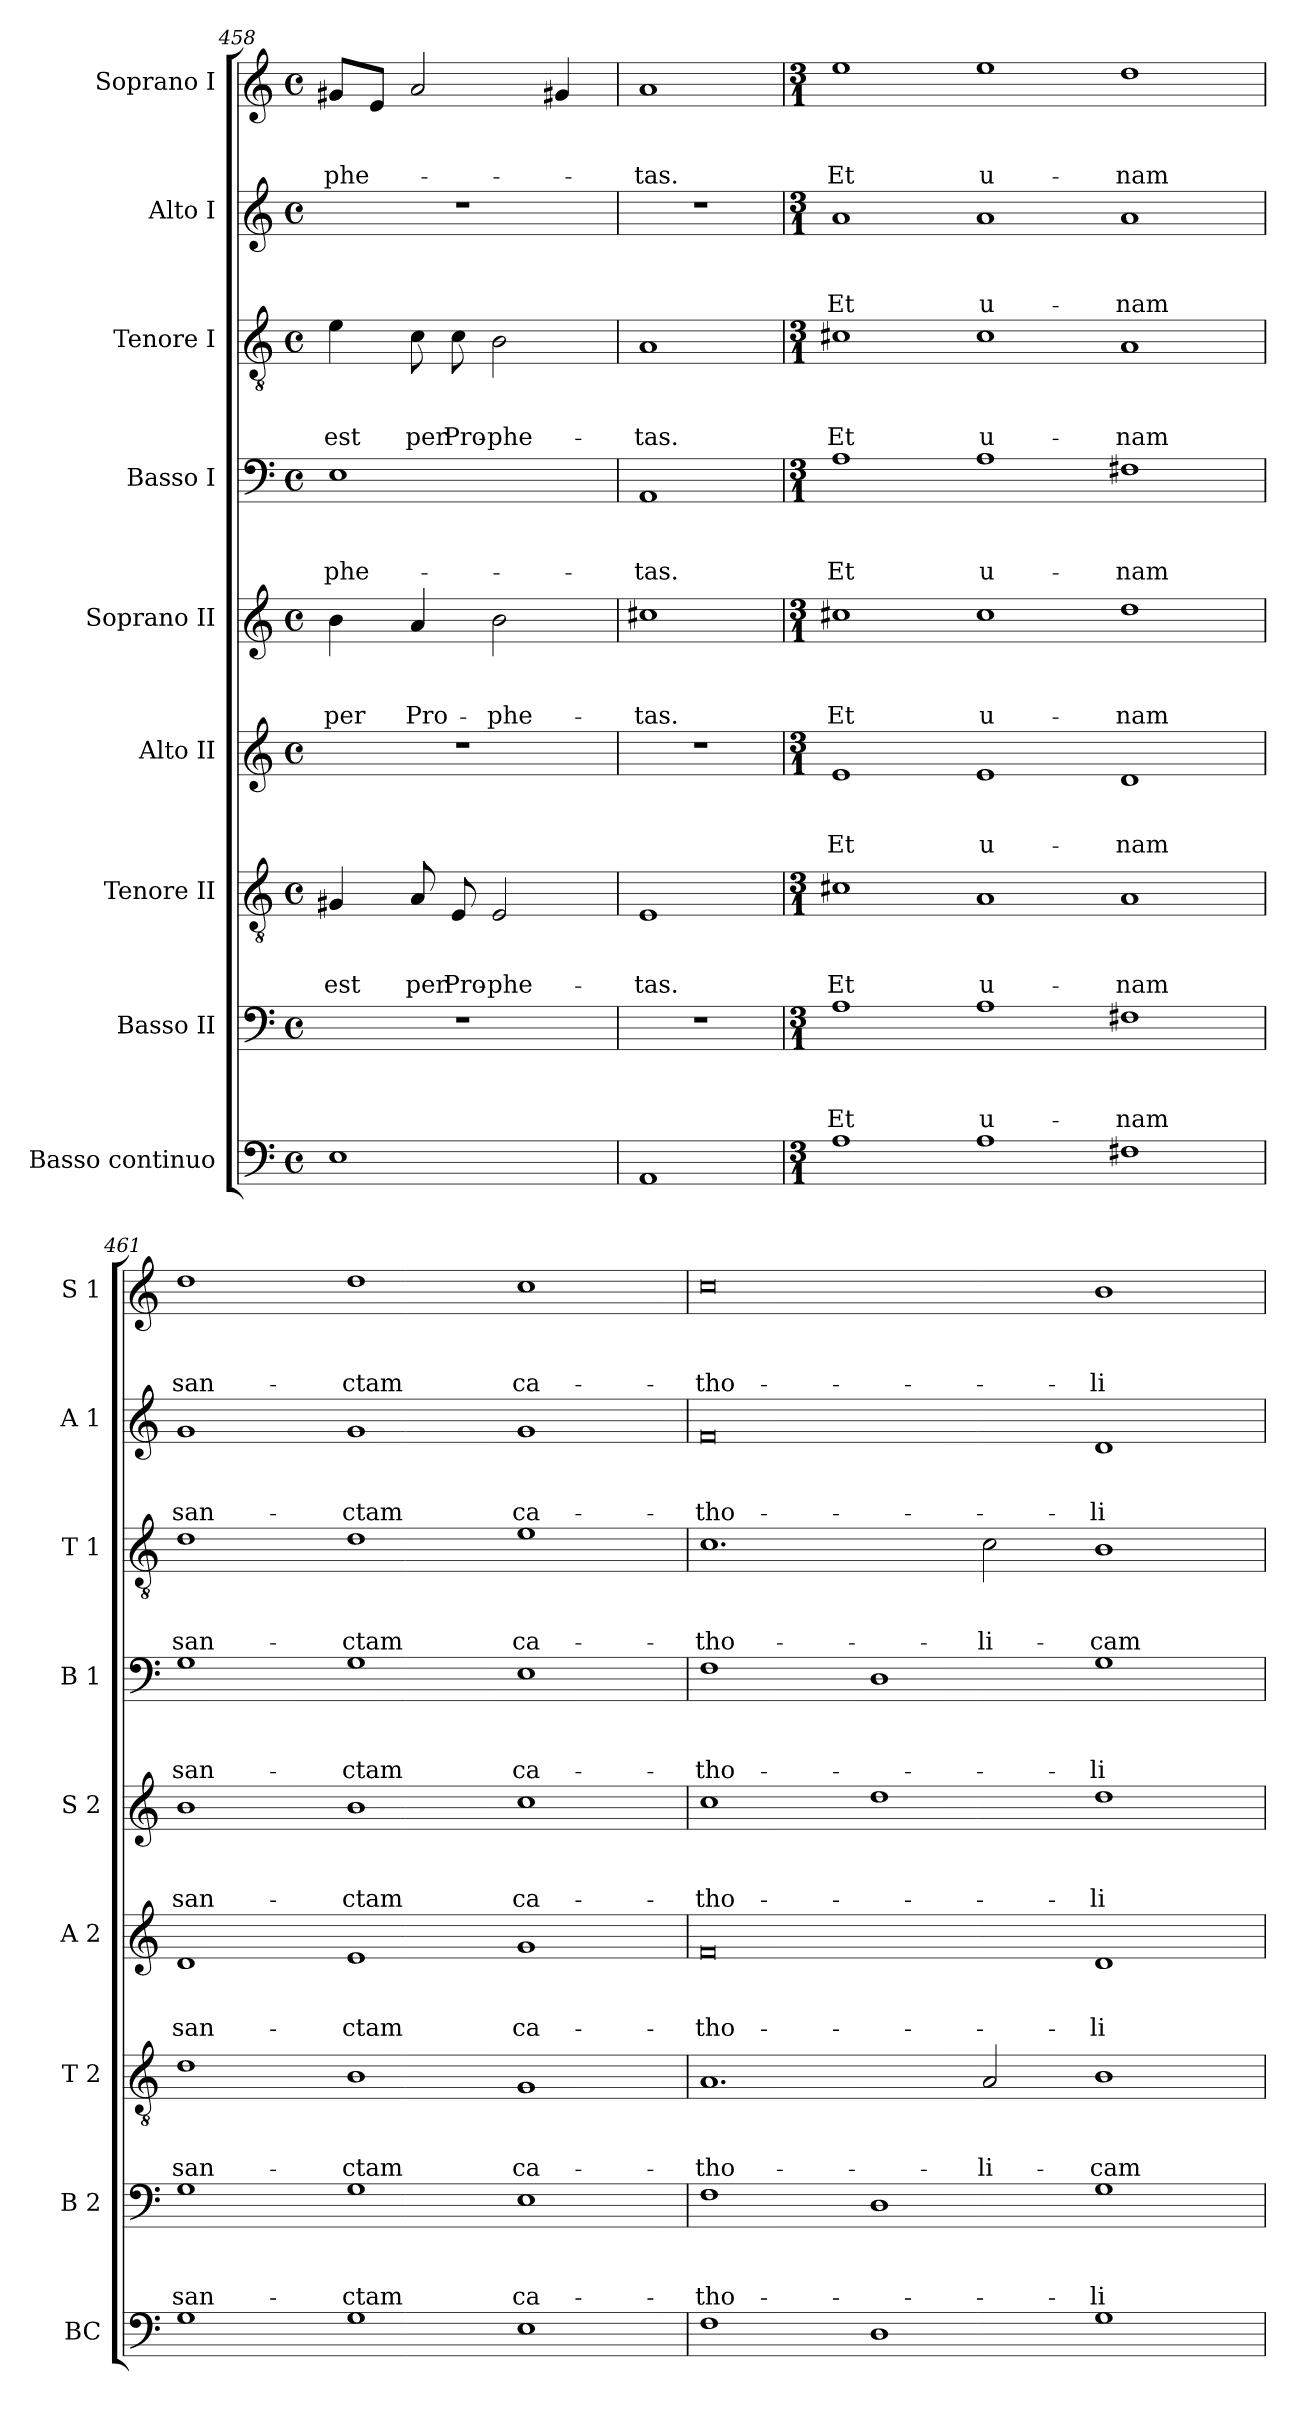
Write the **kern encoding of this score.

**kern	**kern	**text	**text	**text	**kern	**text	**text	**text	**kern	**text	**text	**text	**kern	**text	**text	**text	**kern	**text	**text	**text	**kern	**text	**text	**text	**kern	**text	**text	**text	**kern	**text	**text	**text
*part9	*part8	*part8	*part8	*part8	*part7	*part7	*part7	*part7	*part6	*part6	*part6	*part6	*part5	*part5	*part5	*part5	*part4	*part4	*part4	*part4	*part3	*part3	*part3	*part3	*part2	*part2	*part2	*part2	*part1	*part1	*part1	*part1
*staff9	*staff8	*staff8	*staff8	*staff8	*staff7	*staff7	*staff7	*staff7	*staff6	*staff6	*staff6	*staff6	*staff5	*staff5	*staff5	*staff5	*staff4	*staff4	*staff4	*staff4	*staff3	*staff3	*staff3	*staff3	*staff2	*staff2	*staff2	*staff2	*staff1	*staff1	*staff1	*staff1
*I"Basso continuo	*I"Basso II	*	*	*	*I"Tenore II	*	*	*	*I"Alto II	*	*	*	*I"Soprano II	*	*	*	*I"Basso I	*	*	*	*I"Tenore I	*	*	*	*I"Alto I	*	*	*	*I"Soprano I	*	*	*
*I'BC	*I'B 2	*	*	*	*I'T 2	*	*	*	*I'A 2	*	*	*	*I'S 2	*	*	*	*I'B 1	*	*	*	*I'T 1	*	*	*	*I'A 1	*	*	*	*I'S 1	*	*	*
*clefF4	*clefF4	*	*	*	*clefGv2	*	*	*	*clefG2	*	*	*	*clefG2	*	*	*	*clefF4	*	*	*	*clefGv2	*	*	*	*clefG2	*	*	*	*clefG2	*	*	*
*k[]	*k[]	*	*	*	*k[]	*	*	*	*k[]	*	*	*	*k[]	*	*	*	*k[]	*	*	*	*k[]	*	*	*	*k[]	*	*	*	*k[]	*	*	*
*C:	*C:	*	*	*	*C:	*	*	*	*C:	*	*	*	*C:	*	*	*	*C:	*	*	*	*C:	*	*	*	*C:	*	*	*	*C:	*	*	*
*M4/4	*M4/4	*	*	*	*M4/4	*	*	*	*M4/4	*	*	*	*M4/4	*	*	*	*M4/4	*	*	*	*M4/4	*	*	*	*M4/4	*	*	*	*M4/4	*	*	*
*met(c)	*met(c)	*	*	*	*met(c)	*	*	*	*met(c)	*	*	*	*met(c)	*	*	*	*met(c)	*	*	*	*met(c)	*	*	*	*met(c)	*	*	*	*met(c)	*	*	*
=458	=458	=458	=458	=458	=458	=458	=458	=458	=458	=458	=458	=458	=458	=458	=458	=458	=458	=458	=458	=458	=458	=458	=458	=458	=458	=458	=458	=458	=458	=458	=458	=458
!	!	!	!	!	!	!	!	!LO:LY:b	!	!	!	!	!	!	!	!LO:LY:b	!	!	!	!LO:LY:b	!	!	!	!LO:LY:b	!	!	!	!	!	!	!	!LO:LY:b
1E	1r	.	.	.	4G#X/	.	.	est	1r	.	.	.	4b\	.	.	per	1E	.	.	-phe-	4e\	.	.	est	1r	.	.	.	8g#X/L	.	.	-phe-
.	.	.	.	.	.	.	.	.	.	.	.	.	.	.	.	.	.	.	.	.	.	.	.	.	.	.	.	.	8e/J	.	.	.
!	!	!	!	!	!	!	!	!LO:LY:b	!	!	!	!	!	!	!	!LO:LY:b	!	!	!	!	!	!	!	!LO:LY:b	!	!	!	!	!	!	!	!
.	.	.	.	.	8A/	.	.	per	.	.	.	.	4a/	.	.	Pro-	.	.	.	.	8c\	.	.	per	.	.	.	.	2a/	.	.	.
!	!	!	!	!	!	!	!	!LO:LY:b	!	!	!	!	!	!	!	!	!	!	!	!	!	!	!	!LO:LY:b	!	!	!	!	!	!	!	!
.	.	.	.	.	8E/	.	.	Pro-	.	.	.	.	.	.	.	.	.	.	.	.	8c\	.	.	Pro-	.	.	.	.	.	.	.	.
!	!	!	!	!	!	!	!	!LO:LY:b	!	!	!	!	!	!	!	!LO:LY:b	!	!	!	!	!	!	!	!LO:LY:b	!	!	!	!	!	!	!	!
.	.	.	.	.	2E/	.	.	-phe-	.	.	.	.	2b\	.	.	-phe-	.	.	.	.	2B\	.	.	-phe-	.	.	.	.	.	.	.	.
.	.	.	.	.	.	.	.	.	.	.	.	.	.	.	.	.	.	.	.	.	.	.	.	.	.	.	.	.	4g#X/	.	.	.
=459	=459	=459	=459	=459	=459	=459	=459	=459	=459	=459	=459	=459	=459	=459	=459	=459	=459	=459	=459	=459	=459	=459	=459	=459	=459	=459	=459	=459	=459	=459	=459	=459
!	!	!	!	!	!	!	!	!LO:LY:b	!	!	!	!	!	!	!	!LO:LY:b	!	!	!	!LO:LY:b	!	!	!	!LO:LY:b	!	!	!	!	!	!	!	!LO:LY:b
1AA	1r	.	.	.	1E	.	.	-tas.	1r	.	.	.	1cc#X	.	.	-tas.	1AA	.	.	-tas.	1A	.	.	-tas.	1r	.	.	.	1a	.	.	-tas.
!!LO:PB:g=z
=460	=460	=460	=460	=460	=460	=460	=460	=460	=460	=460	=460	=460	=460	=460	=460	=460	=460	=460	=460	=460	=460	=460	=460	=460	=460	=460	=460	=460	=460	=460	=460	=460
*M3/1	*M3/1	*	*	*	*M3/1	*	*	*	*M3/1	*	*	*	*M3/1	*	*	*	*M3/1	*	*	*	*M3/1	*	*	*	*M3/1	*	*	*	*M3/1	*	*	*
!	!	!	!	!LO:LY:b	!	!	!	!LO:LY:b	!	!	!	!LO:LY:b	!	!	!	!LO:LY:b	!	!	!	!LO:LY:b	!	!	!	!LO:LY:b	!	!	!	!LO:LY:b	!	!	!	!LO:LY:b
1A	1A	.	.	Et	1c#X	.	.	Et	1e	.	.	Et	1cc#X	.	.	Et	1A	.	.	Et	1c#X	.	.	Et	1a	.	.	Et	1ee	.	.	Et
!	!	!	!	!LO:LY:b	!	!	!	!LO:LY:b	!	!	!	!LO:LY:b	!	!	!	!LO:LY:b	!	!	!	!LO:LY:b	!	!	!	!LO:LY:b	!	!	!	!LO:LY:b	!	!	!	!LO:LY:b
1A	1A	.	.	u-	1A	.	.	u-	1e	.	.	u-	1cc#	.	.	u-	1A	.	.	u-	1c#	.	.	u-	1a	.	.	u-	1ee	.	.	u-
!	!	!	!	!LO:LY:b	!	!	!	!LO:LY:b	!	!	!	!LO:LY:b	!	!	!	!LO:LY:b	!	!	!	!LO:LY:b	!	!	!	!LO:LY:b	!	!	!	!LO:LY:b	!	!	!	!LO:LY:b
1F#X	1F#X	.	.	-nam	1A	.	.	-nam	1d	.	.	-nam	1dd	.	.	-nam	1F#X	.	.	-nam	1A	.	.	-nam	1a	.	.	-nam	1dd	.	.	-nam
=461	=461	=461	=461	=461	=461	=461	=461	=461	=461	=461	=461	=461	=461	=461	=461	=461	=461	=461	=461	=461	=461	=461	=461	=461	=461	=461	=461	=461	=461	=461	=461	=461
!	!	!	!	!LO:LY:b	!	!	!	!LO:LY:b	!	!	!	!LO:LY:b	!	!	!	!LO:LY:b	!	!	!	!LO:LY:b	!	!	!	!LO:LY:b	!	!	!	!LO:LY:b	!	!	!	!LO:LY:b
1G	1G	.	.	san-	1d	.	.	san-	1d	.	.	san-	1b	.	.	san-	1G	.	.	san-	1d	.	.	san-	1g	.	.	san-	1dd	.	.	san-
!	!	!	!	!LO:LY:b	!	!	!	!LO:LY:b	!	!	!	!LO:LY:b	!	!	!	!LO:LY:b	!	!	!	!LO:LY:b	!	!	!	!LO:LY:b	!	!	!	!LO:LY:b	!	!	!	!LO:LY:b
1G	1G	.	.	-ctam	1B	.	.	-ctam	1e	.	.	-ctam	1b	.	.	-ctam	1G	.	.	-ctam	1d	.	.	-ctam	1g	.	.	-ctam	1dd	.	.	-ctam
!	!	!	!	!LO:LY:b	!	!	!	!LO:LY:b	!	!	!	!LO:LY:b	!	!	!	!LO:LY:b	!	!	!	!LO:LY:b	!	!	!	!LO:LY:b	!	!	!	!LO:LY:b	!	!	!	!LO:LY:b
1E	1E	.	.	ca-	1G	.	.	ca-	1g	.	.	ca-	1cc	.	.	ca-	1E	.	.	ca-	1e	.	.	ca-	1g	.	.	ca-	1cc	.	.	ca-
=462	=462	=462	=462	=462	=462	=462	=462	=462	=462	=462	=462	=462	=462	=462	=462	=462	=462	=462	=462	=462	=462	=462	=462	=462	=462	=462	=462	=462	=462	=462	=462	=462
!	!	!	!	!LO:LY:b	!	!	!	!LO:LY:b	!	!	!	!LO:LY:b	!	!	!	!LO:LY:b	!	!	!	!LO:LY:b	!	!	!	!LO:LY:b	!	!	!	!LO:LY:b	!	!	!	!LO:LY:b
1F	1F	.	.	-tho-	1.A	.	.	-tho-	0f	.	.	-tho-	1cc	.	.	-tho-	1F	.	.	-tho-	1.c	.	.	-tho-	0f	.	.	-tho-	0cc	.	.	-tho-
1D	1D	.	.	.	.	.	.	.	.	.	.	.	1dd	.	.	.	1D	.	.	.	.	.	.	.	.	.	.	.	.	.	.	.
!	!	!	!	!	!	!	!	!LO:LY:b	!	!	!	!	!	!	!	!	!	!	!	!	!	!	!	!LO:LY:b	!	!	!	!	!	!	!	!
.	.	.	.	.	2A/	.	.	-li-	.	.	.	.	.	.	.	.	.	.	.	.	2c\	.	.	-li-	.	.	.	.	.	.	.	.
!	!	!	!	!LO:LY:b	!	!	!	!LO:LY:b	!	!	!	!LO:LY:b	!	!	!	!LO:LY:b	!	!	!	!LO:LY:b	!	!	!	!LO:LY:b	!	!	!	!LO:LY:b	!	!	!	!LO:LY:b
1G	1G	.	.	-li-	1B	.	.	-cam	1d	.	.	-li-	1dd	.	.	-li-	1G	.	.	-li-	1B	.	.	-cam	1d	.	.	-li-	1b	.	.	-li-
=	=	=	=	=	=	=	=	=	=	=	=	=	=	=	=	=	=	=	=	=	=	=	=	=	=	=	=	=	=	=	=	=
*-	*-	*-	*-	*-	*-	*-	*-	*-	*-	*-	*-	*-	*-	*-	*-	*-	*-	*-	*-	*-	*-	*-	*-	*-	*-	*-	*-	*-	*-	*-	*-	*-
